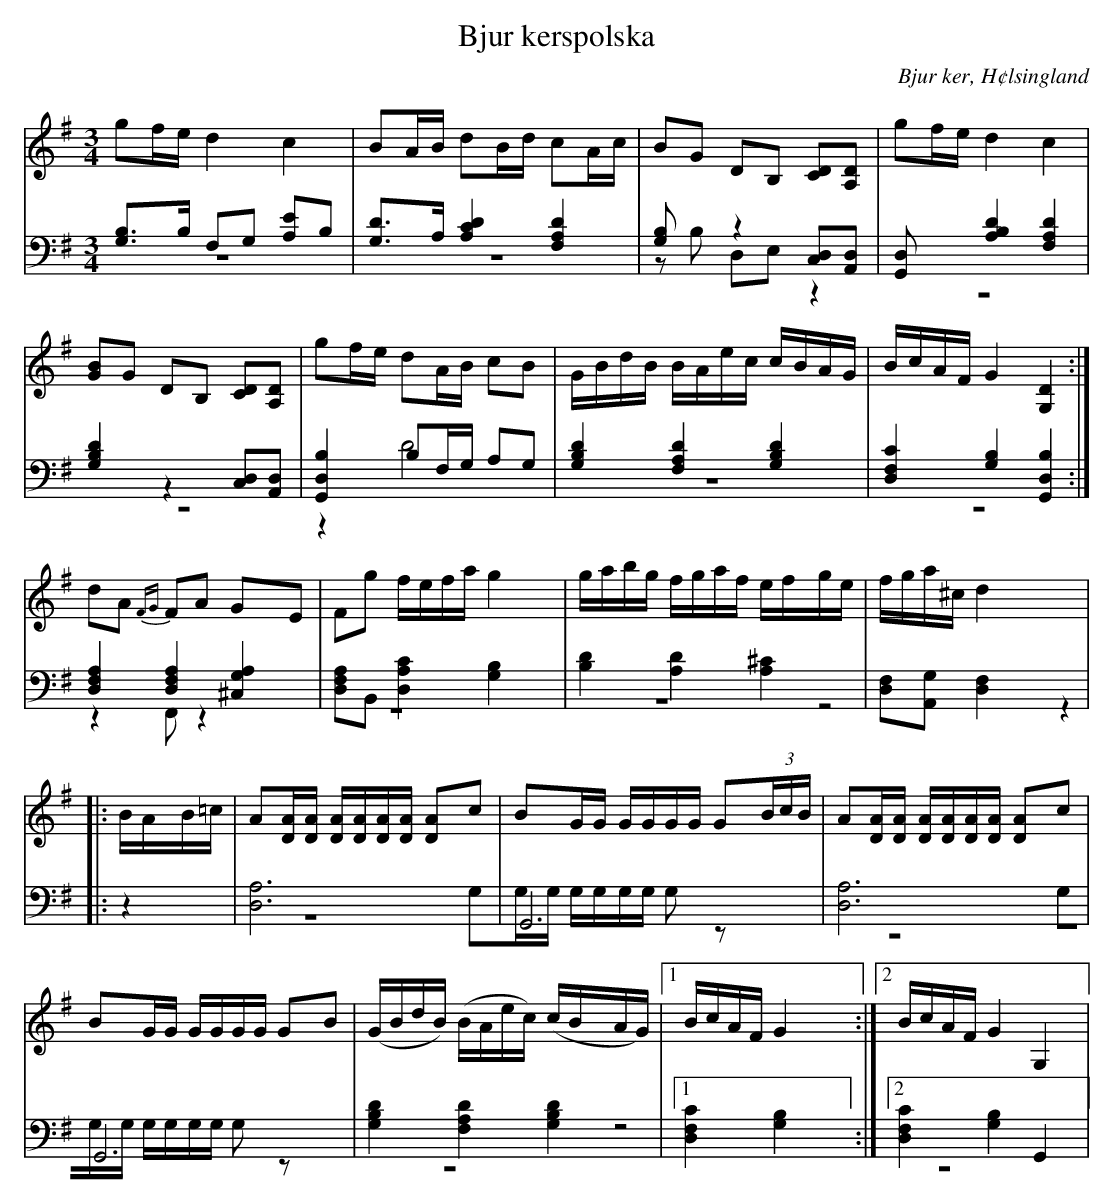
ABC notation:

X:1
T: Bjur kerspolska
O: Bjur ker, H¢lsingland
M: 3/4
L: 1/8
K: G
V:1
V:2
V:3 merge
V:1
gf/e/ d2 c2|BA/B/ dB/d/ cA/c/| BG DB, [CD][A,D]|gf/e/ d2 c2|
[GB]G DB, [CD][A,D] |gf/e/ dA/B/ cB|G/B/d/B/ B/A/e/c/ c/B/A/G/|B/c/A/F/ G2 [G,2D2]:|
dA {FG}FA GE|Fg f/e/f/a/ g2|g/a/b/g/ f/g/a/f/ e/f/g/e/ |f/g/a/^c/ d2 |
|:B/A/B/=c/|A[D/A/][D/A/] [D/A/][D/A/][D/A/][D/A/] [DA]c|BG/G/ G/G/G/G/ G(3B/c/B/|A[D/A/][D/A/] [D/A/][D/A/][D/A/][D/A/] [DA]c|
BG/G/ G/G/G/G/ GB|(G/B/d/B/) (B/A/e/c/) (c/B/A/G/)|1 B/c/A/F/ G2:|2 B/c/A/F/ G2 G,2|
V:2 clef=bass
[G,B,]>B, F,G, [A,E]B,|[G,D]>A, [A,2C2D2] [F,2A,2 D2]|[G,2B,] z2 [C,D,][A,,D,]|[G,,2D,] [A,2B,2D2] [F,2A,2 D2]|
[G,2B,2D2] z2 [C,D,][A,,D,]|[G,,2D,2B,2] B,F,/G,/ A,G,|[G,2B,2D2] [F,2A,2 D2] [G,2B,2D2]|[D,2F,2C2] [G,2B,2][G,,2D,2B,2]:|
[D,2F,2A,2] [D,2F,2A,2] [^C,2G,2A,2]|[D,F,A,]B,, [D,2A,2C2] [G,2B,2]|[B,2D2] [A,2D2] [A,2^C2]|[D,F,][A,,G,] [D,2F,2]|
|:z2|[D,6A,6]|G,,6|[D,6A,6]|
G,,6|[G,2B,2D2] [F,2A,2 D2] [G,2B,2D2]|1 [D,2F,2C2] [G,2B,2] :|2 [D,2F,2C2] [G,2B,2] G,,2|
V:3  clef=bass
z6|z6|zB, D,E, z2|z6|
z6 |z2 D4|z6|z6:|
z2 F,, z2|z6|z6|z4|
|:z2|z6|G,G,/G,/ G,/G,/G,/G,/ G,z|z6 |
G,G,/G,/ G,/G,/G,/G,/ G,z|z6|1 z4:|2 z6|
